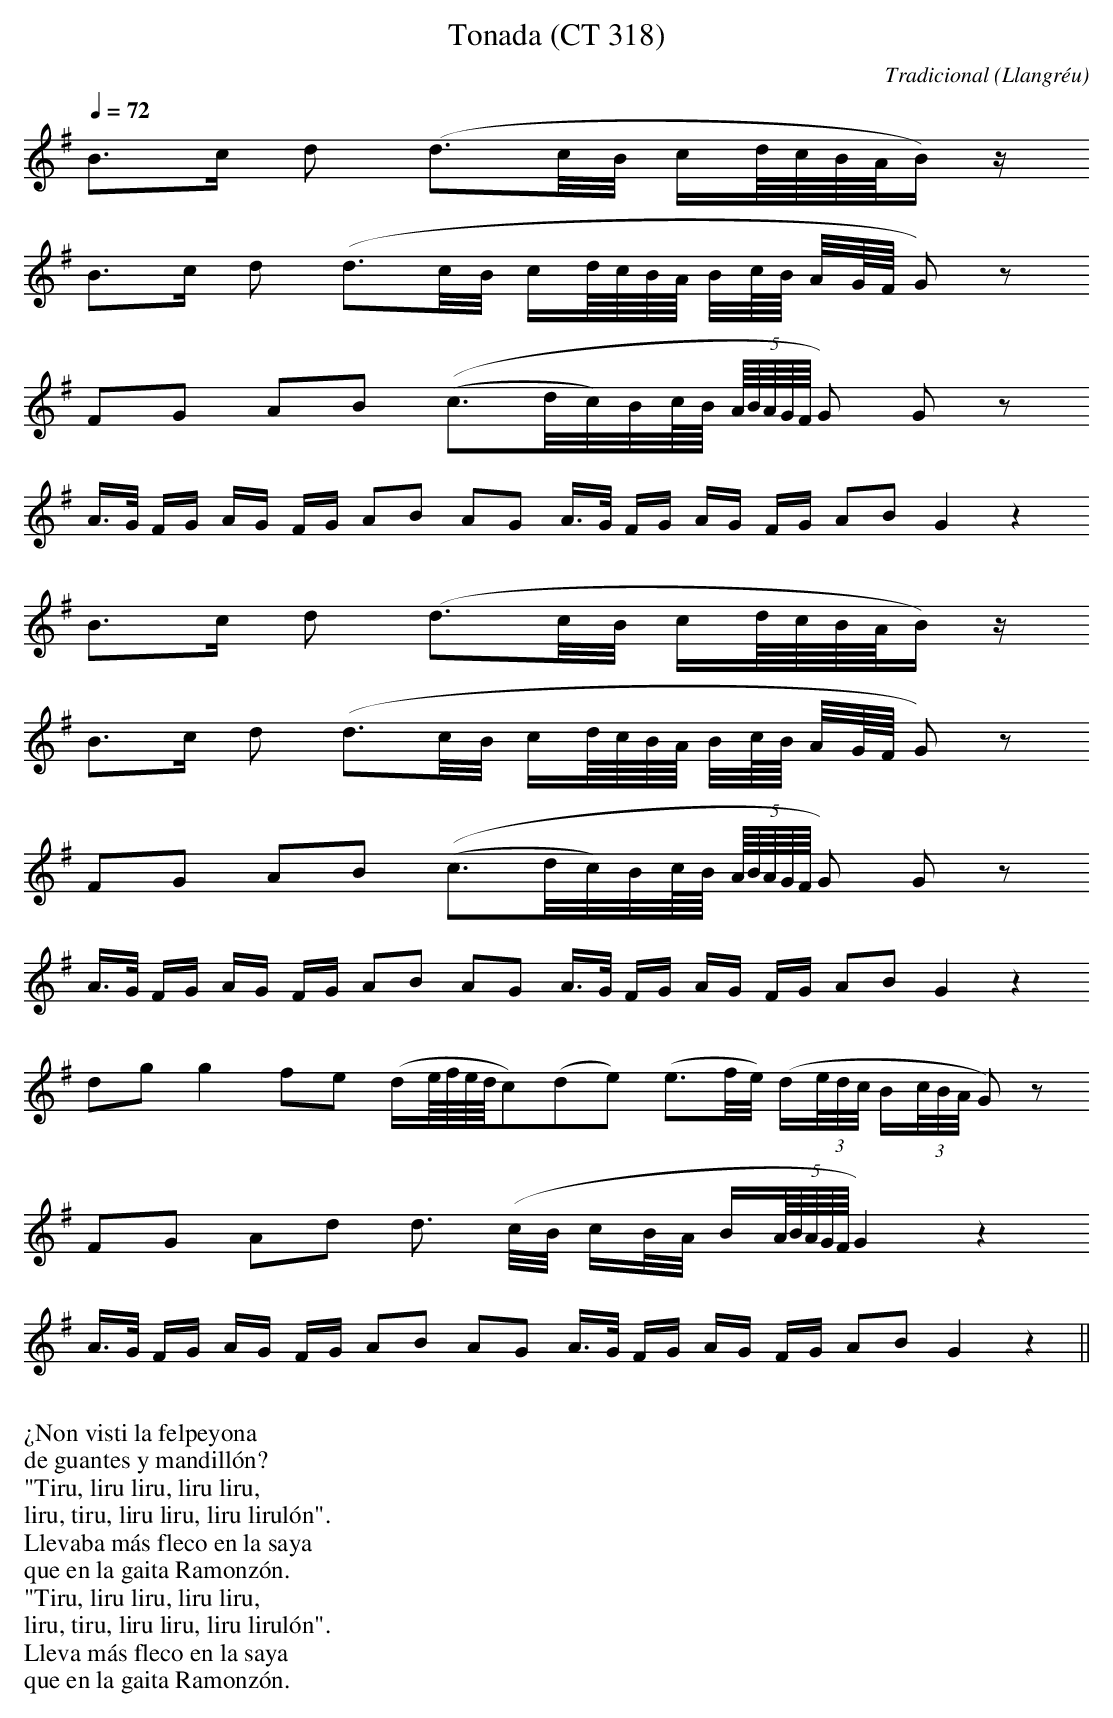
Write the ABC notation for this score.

X:1
T:Tonada (CT 318)
C:Tradicional
O:Llangréu
M:Llibre
L:1/8
Q:1/4=72
W:¿Non visti la felpeyona
W:de guantes y mandillón?
W:"Tiru, liru liru, liru liru,
W:liru, tiru, liru liru, liru lirulón".
W:Llevaba más fleco en la saya
W:que en la gaita Ramonzón.
W:"Tiru, liru liru, liru liru,
W:liru, tiru, liru liru, liru lirulón".
W:Lleva más fleco en la saya
W:que en la gaita Ramonzón.
K:G
B>c d (d3/2c/4B/4 c/d/8c/8B/8A/8B/) z/
B>c d (d3/2c/4B/4 c/d/8c/8B/8A/8 B/4c/8B/8 A/4G/8F/8 G) z
FG AB ((c3/2d/4c/4)B/4c/8B/8 (5A/8B/8A/8G/8F/8 G) G z
A/>G/ F/G/ A/G/ F/G/ AB AG A/>G/ F/G/ A/G/ F/G/ AB G2 z2
B>c d (d3/2c/4B/4 c/d/8c/8B/8A/8B/) z/
B>c d (d3/2c/4B/4 c/d/8c/8B/8A/8 B/4c/8B/8 A/4G/8F/8 G) z
FG AB ((c3/2d/4c/4)B/4c/8B/8 (5A/8B/8A/8G/8F/8 G) G z
A/>G/ F/G/ A/G/ F/G/ AB AG A/>G/ F/G/ A/G/ F/G/ AB G2 z2
dg g2 fe (d/e/8f/8e/8d/8c)(de) (e3/2f/4e/4) (d/(3e/4d/4c/4 B/(3c/4B/4A/4 G) z
FG Ad d3/2 (c/4B/4 c/B/4A/4 B/(5A/8B/8A/8G/8F/8 G2) z2
A/>G/ F/G/ A/G/ F/G/ AB AG A/>G/ F/G/ A/G/ F/G/ AB G2 z2 ||
